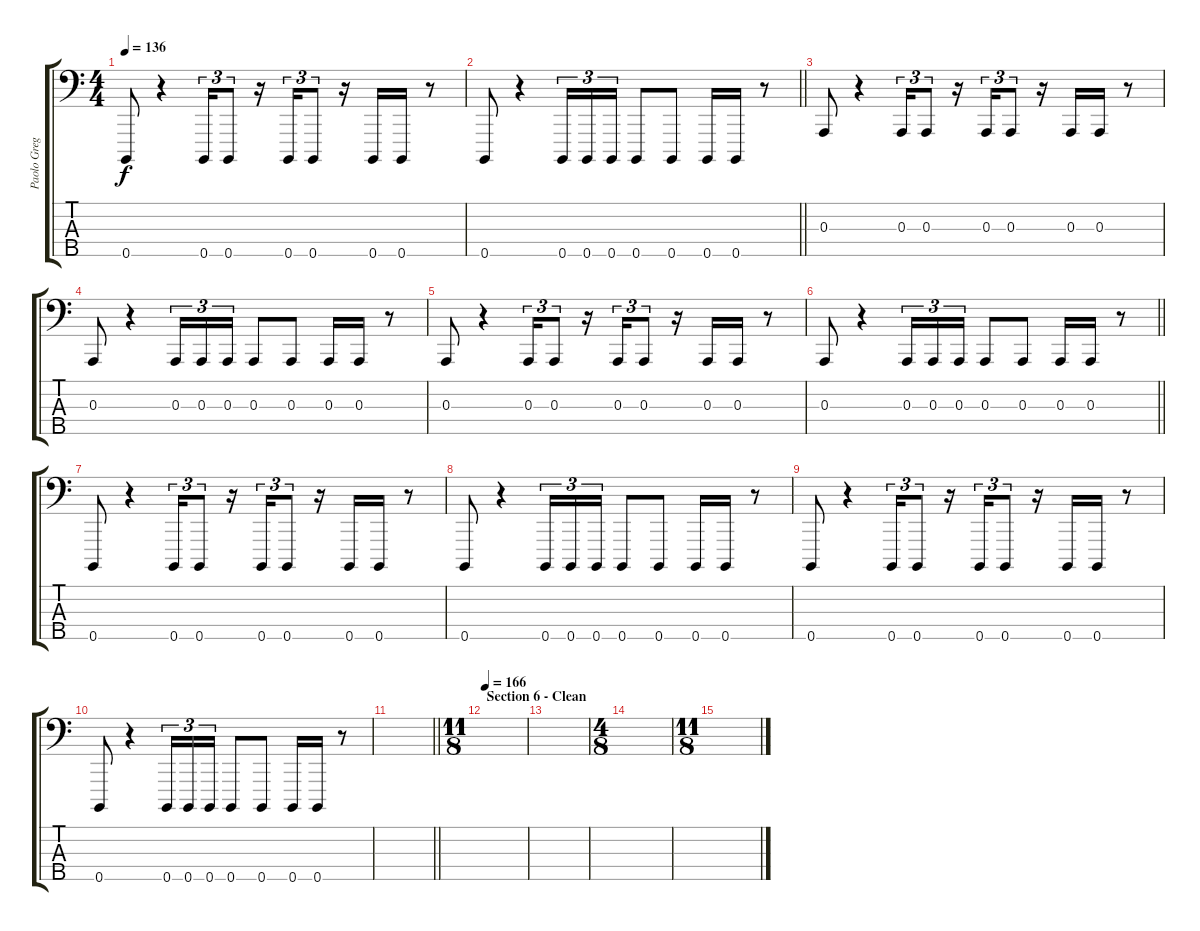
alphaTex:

\track ("Paolo Gregelotto" "Paolo Greg") {instrument clavinet}
\staff {score tabs}
\tuning (G2 D2 A1 E1 B0) {hide}
\ts (4 4)
\tempo 136
\clef f4
\ks c
0.5.8{dy f} r.4 0.5.16{tu (3 2)} 0.5.8{tu (3 2)} r.16 0.5.16{tu (3 2)} 0.5.8{tu (3 2)} r.16 0.5.16 0.5.16 r.8 |
\barLineRight lightlight
0.5.8 r.4 0.5.16{tu (3 2)} 0.5.16{tu (3 2)} 0.5.16{tu (3 2)} 0.5.8 0.5.8 0.5.16 0.5.16 r.8 |
0.3.8 r.4 0.3.16{tu (3 2)} 0.3.8{tu (3 2)} r.16 0.3.16{tu (3 2)} 0.3.8{tu (3 2)} r.16 0.3.16 0.3.16 r.8 |
0.3.8 r.4 0.3.16{tu (3 2)} 0.3.16{tu (3 2)} 0.3.16{tu (3 2)} 0.3.8 0.3.8 0.3.16 0.3.16 r.8 |
0.3.8 r.4 0.3.16{tu (3 2)} 0.3.8{tu (3 2)} r.16 0.3.16{tu (3 2)} 0.3.8{tu (3 2)} r.16 0.3.16 0.3.16 r.8 |
\barLineRight lightlight
0.3.8 r.4 0.3.16{tu (3 2)} 0.3.16{tu (3 2)} 0.3.16{tu (3 2)} 0.3.8 0.3.8 0.3.16 0.3.16 r.8 |
0.5.8 r.4 0.5.16{tu (3 2)} 0.5.8{tu (3 2)} r.16 0.5.16{tu (3 2)} 0.5.8{tu (3 2)} r.16 0.5.16 0.5.16 r.8 |
0.5.8 r.4 0.5.16{tu (3 2)} 0.5.16{tu (3 2)} 0.5.16{tu (3 2)} 0.5.8 0.5.8 0.5.16 0.5.16 r.8 |
0.5.8 r.4 0.5.16{tu (3 2)} 0.5.8{tu (3 2)} r.16 0.5.16{tu (3 2)} 0.5.8{tu (3 2)} r.16 0.5.16 0.5.16 r.8 |
0.5.8 r.4 0.5.16{tu (3 2)} 0.5.16{tu (3 2)} 0.5.16{tu (3 2)} 0.5.8 0.5.8 0.5.16 0.5.16 r.8 |
\barLineRight lightlight
|
\ts (11 8)
\section ("" "Section 6 - Clean")
\tempo 166
|
|
\ts (4 8)
|
\ts (11 8)
